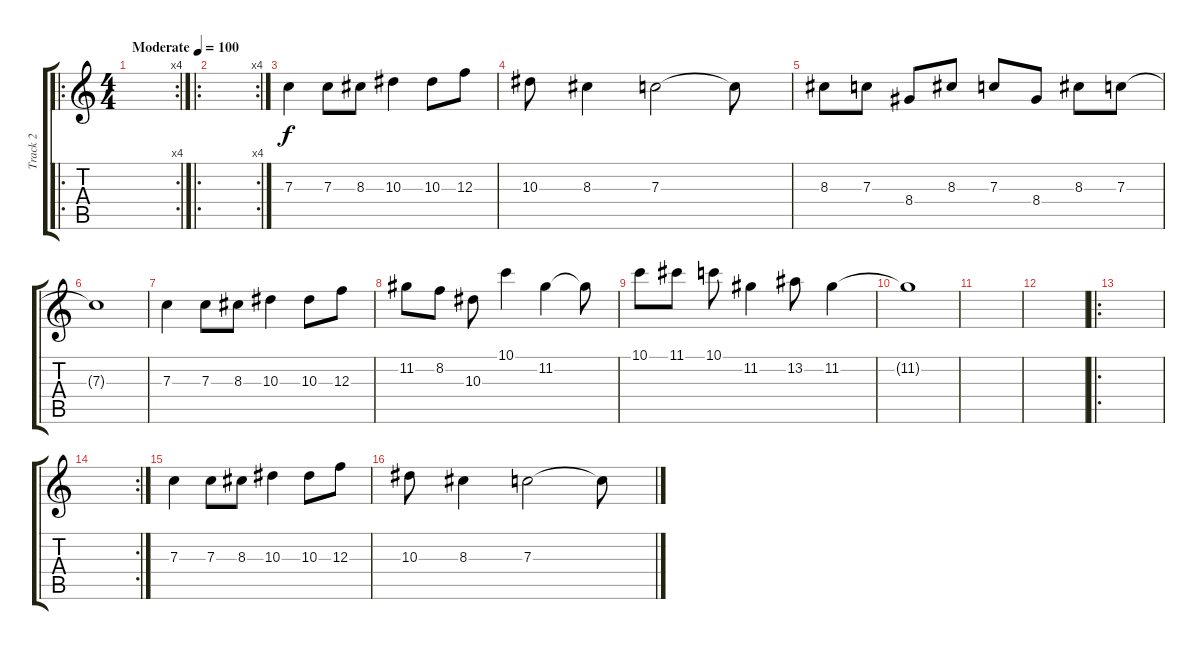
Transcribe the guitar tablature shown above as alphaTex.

\track ("Track 2" "Track 2") {instrument electricguitarclean}
\staff {score tabs}
\tuning (D4 A3 F3 C3 G2 D2) {hide}
\ro
\rc 4
\ts (4 4)
\tempo (100 "Moderate")
\clef g2
\ks c
|
\ro
\rc 4
|
7.3.4 7.3.8 8.3.8 10.3.4 10.3.8 12.3.8 |
10.3.8 8.3.4 7.3.2 7.3{t}.8 |
8.3.8 7.3.8 8.4.8 8.3.8 7.3.8 8.4.8 8.3.8 7.3.8 |
7.3{t}.1 |
7.3.4 7.3.8 8.3.8 10.3.4 10.3.8 12.3.8 |
11.2.8 8.2.8 10.3.8 10.1.4 11.2.4 11.2{t}.8 |
10.1.8 11.1.8 10.1.8 11.2.4 13.2.8 11.2.4 |
11.2{t}.1 |
|
|
\ro
|
\rc 2
|
7.3.4 7.3.8 8.3.8 10.3.4 10.3.8 12.3.8 |
10.3.8 8.3.4 7.3.2 7.3{t}.8
